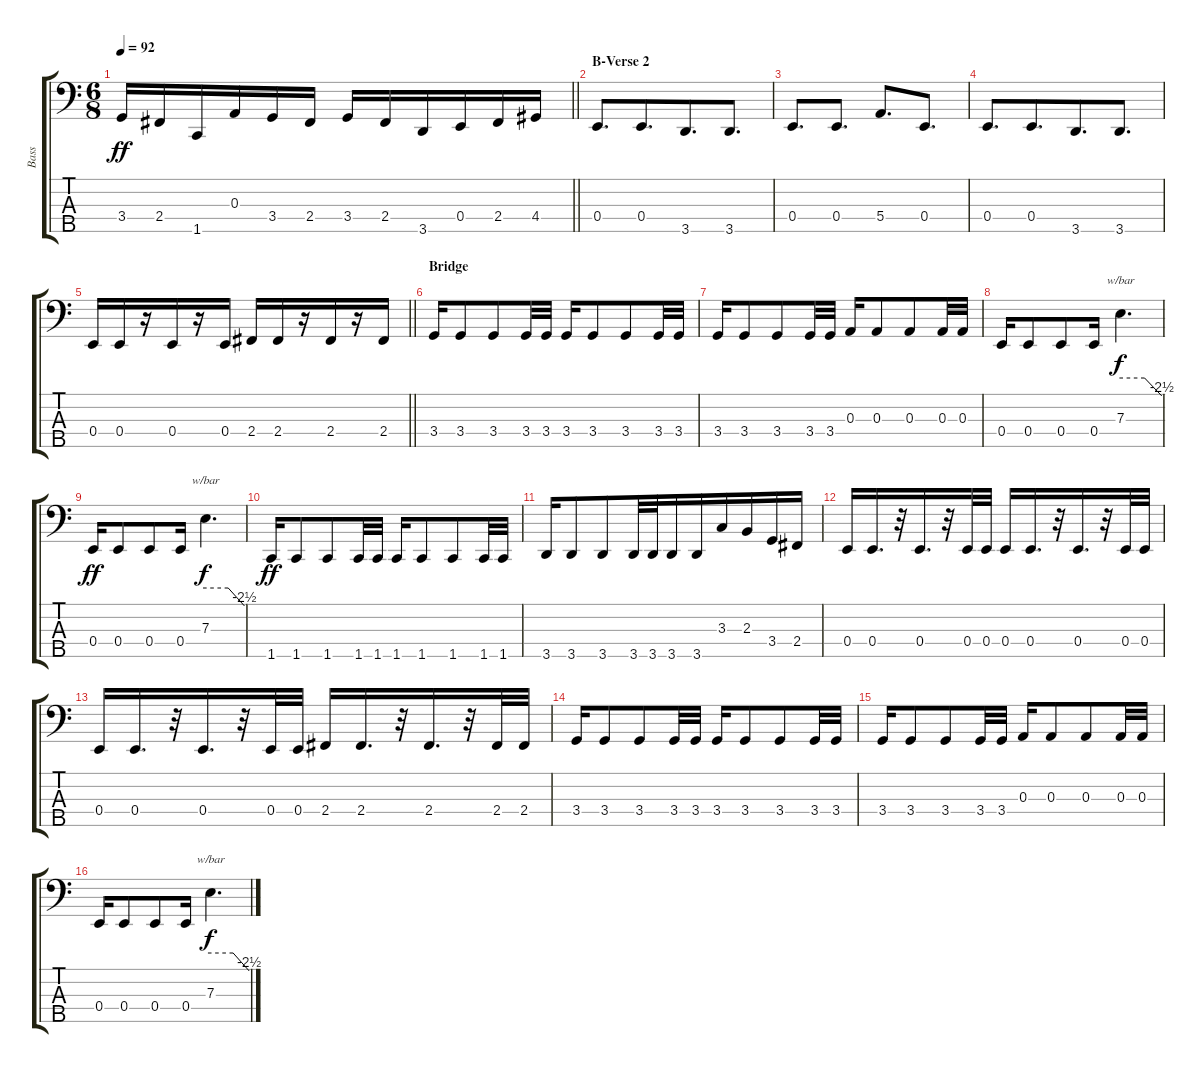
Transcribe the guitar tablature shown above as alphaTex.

\track ("Bass" "Bass") {instrument electricbassfinger bank 50}
\staff {score tabs}
\tuning (G2 D2 A1 E1 B0) {hide}
\ts (6 8)
\tempo 92
\clef f4
\barLineRight lightlight
\ks c
3.4.16{dy ff} 2.4.16{beam merge} 1.5.16 0.3.16 3.4.16 2.4.16 3.4.16 2.4.16{beam merge} 3.5.16 0.4.16{beam merge} 2.4.16 4.4.16 |
\section ("" "B-Verse 2")
0.4.8{d} 0.4.8{d beam merge} 3.5.8{d beam merge} 3.5.8{d} |
0.4.8{d} 0.4.8{d} 5.4.8{d beam merge} 0.4.8{d} |
0.4.8{d} 0.4.8{d beam merge} 3.5.8{d beam merge} 3.5.8{d} |
\barLineRight lightlight
0.4.16{beam merge} 0.4.16{beam merge} r.16{beam merge} 0.4.16 r.16 0.4.16 2.4.16 2.4.16 r.16 2.4.16 r.16 2.4.16 |
\section ("" "Bridge")
3.4.16 3.4.8 3.4.8{beam merge} 3.4.32 3.4.32 3.4.16{beam merge} 3.4.8 3.4.8 3.4.32 3.4.32 |
3.4.16{beam merge} 3.4.8 3.4.8 3.4.32 3.4.32 0.3.16{beam merge} 0.3.8 0.3.8 0.3.32 0.3.32 |
0.4.16{beam merge} 0.4.8 0.4.8 0.4.16 7.3.4{d tbe (custom default 0 0 35 0 60 -10) dy f} |
0.4.16{dy ff beam merge} 0.4.8 0.4.8 0.4.16 7.3.4{d tbe (custom default 0 0 35 0 60 -10) dy f} |
1.5.16{dy ff beam merge} 1.5.8 1.5.8 1.5.32 1.5.32 1.5.16{beam merge} 1.5.8 1.5.8 1.5.32 1.5.32 |
3.5.16{beam merge} 3.5.8 3.5.8 3.5.32 3.5.32{beam merge} 3.5.16 3.5.16 3.3.16{beam merge} 2.3.16{beam merge} 3.4.16 2.4.16 |
0.4.16{beam merge} 0.4.16{d beam merge} r.32 0.4.16{d} r.32 0.4.32{beam merge} 0.4.32 0.4.16{beam merge} 0.4.16{d beam merge} r.32 0.4.16{d} r.32 0.4.32{beam merge} 0.4.32 |
0.4.16{beam merge} 0.4.16{d beam merge} r.32 0.4.16{d} r.32 0.4.32{beam merge} 0.4.32 2.4.16{beam merge} 2.4.16{d beam merge} r.32 2.4.16{d} r.32 2.4.32{beam merge} 2.4.32 |
3.4.16{beam merge} 3.4.8 3.4.8 3.4.32 3.4.32 3.4.16{beam merge} 3.4.8 3.4.8 3.4.32 3.4.32 |
3.4.16{beam merge} 3.4.8 3.4.8 3.4.32 3.4.32 0.3.16{beam merge} 0.3.8 0.3.8 0.3.32 0.3.32 |
0.4.16{beam merge} 0.4.8 0.4.8 0.4.16 7.3.4{d tbe (custom default 0 0 35 0 60 -10) dy f}
